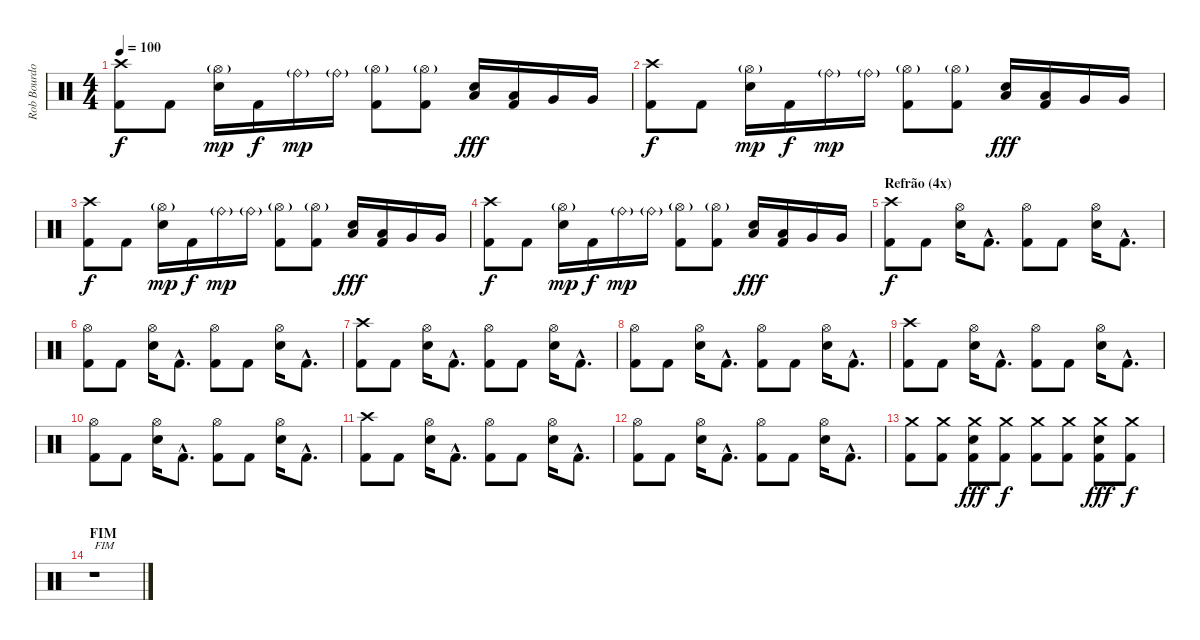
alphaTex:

\track ("Rob Bourdon" "Rob Bourdo") {instrument percussion}
\staff {score}
\articulation defaults
\ts (4 4)
\tempo 100
\clef neutral
\ks c
("Kick (hit) 2" "Crash high (hit)").8{dy f} "Kick (hit) 2".8 ("Snare (hit) 2" "Hi-Hat (open)"{g}).16{dy mp} "Kick (hit) 2".16{dy f} "Ride (bell)"{g}.16{dy mp} "Ride (bell)"{g}.16 ("Kick (hit) 2" "Hi-Hat (open)"{g}).8 ("Kick (hit) 2" "Hi-Hat (open)"{g}).8 ("Snare (hit) 2" "Low Tom (hit)").16{dy fff} ("Kick (hit) 2" "Low Tom (hit)").16 "Very Low Tom (hit)".16 "Very Low Tom (hit)".16 |
("Kick (hit) 2" "Crash high (hit)").8{dy f} "Kick (hit) 2".8 ("Snare (hit) 2" "Hi-Hat (open)"{g}).16{dy mp} "Kick (hit) 2".16{dy f} "Ride (bell)"{g}.16{dy mp} "Ride (bell)"{g}.16 ("Kick (hit) 2" "Hi-Hat (open)"{g}).8 ("Kick (hit) 2" "Hi-Hat (open)"{g}).8 ("Snare (hit) 2" "Low Tom (hit)").16{dy fff} ("Kick (hit) 2" "Low Tom (hit)").16 "Very Low Tom (hit)".16 "Very Low Tom (hit)".16 |
("Kick (hit) 2" "Crash high (hit)").8{dy f} "Kick (hit) 2".8 ("Snare (hit) 2" "Hi-Hat (open)"{g}).16{dy mp} "Kick (hit) 2".16{dy f} "Ride (bell)"{g}.16{dy mp} "Ride (bell)"{g}.16 ("Kick (hit) 2" "Hi-Hat (open)"{g}).8 ("Kick (hit) 2" "Hi-Hat (open)"{g}).8 ("Snare (hit) 2" "Low Tom (hit)").16{dy fff} ("Kick (hit) 2" "Low Tom (hit)").16 "Very Low Tom (hit)".16 "Very Low Tom (hit)".16 |
("Kick (hit) 2" "Crash high (hit)").8{dy f} "Kick (hit) 2".8 ("Snare (hit) 2" "Hi-Hat (open)"{g}).16{dy mp} "Kick (hit) 2".16{dy f} "Ride (bell)"{g}.16{dy mp} "Ride (bell)"{g}.16 ("Kick (hit) 2" "Hi-Hat (open)"{g}).8 ("Kick (hit) 2" "Hi-Hat (open)"{g}).8 ("Snare (hit) 2" "Low Tom (hit)").16{dy fff} ("Kick (hit) 2" "Low Tom (hit)").16 "Very Low Tom (hit)".16 "Very Low Tom (hit)".16 |
\section ("" "Refrão (4x)")
("Kick (hit) 2" "Crash high (hit)").8{dy f} "Kick (hit) 2".8 ("Snare (hit) 2" "Hi-Hat (open)").16 "Kick (hit) 2"{hac}.8{d} ("Kick (hit) 2" "Hi-Hat (open)").8 "Kick (hit) 2".8 ("Snare (hit) 2" "Hi-Hat (open)").16 "Kick (hit) 2"{hac}.8{d} |
("Kick (hit) 2" "Hi-Hat (open)").8 "Kick (hit) 2".8 ("Snare (hit) 2" "Hi-Hat (open)").16 "Kick (hit) 2"{hac}.8{d} ("Kick (hit) 2" "Hi-Hat (open)").8 "Kick (hit) 2".8 ("Snare (hit) 2" "Hi-Hat (open)").16 "Kick (hit) 2"{hac}.8{d} |
("Kick (hit) 2" "Crash high (hit)").8 "Kick (hit) 2".8 ("Snare (hit) 2" "Hi-Hat (open)").16 "Kick (hit) 2"{hac}.8{d} ("Kick (hit) 2" "Hi-Hat (open)").8 "Kick (hit) 2".8 ("Snare (hit) 2" "Hi-Hat (open)").16 "Kick (hit) 2"{hac}.8{d} |
("Kick (hit) 2" "Hi-Hat (open)").8 "Kick (hit) 2".8 ("Snare (hit) 2" "Hi-Hat (open)").16 "Kick (hit) 2"{hac}.8{d} ("Kick (hit) 2" "Hi-Hat (open)").8 "Kick (hit) 2".8 ("Snare (hit) 2" "Hi-Hat (open)").16 "Kick (hit) 2"{hac}.8{d} |
("Kick (hit) 2" "Crash high (hit)").8 "Kick (hit) 2".8 ("Snare (hit) 2" "Hi-Hat (open)").16 "Kick (hit) 2"{hac}.8{d} ("Kick (hit) 2" "Hi-Hat (open)").8 "Kick (hit) 2".8 ("Snare (hit) 2" "Hi-Hat (open)").16 "Kick (hit) 2"{hac}.8{d} |
("Kick (hit) 2" "Hi-Hat (open)").8 "Kick (hit) 2".8 ("Snare (hit) 2" "Hi-Hat (open)").16 "Kick (hit) 2"{hac}.8{d} ("Kick (hit) 2" "Hi-Hat (open)").8 "Kick (hit) 2".8 ("Snare (hit) 2" "Hi-Hat (open)").16 "Kick (hit) 2"{hac}.8{d} |
("Kick (hit) 2" "Crash high (hit)").8 "Kick (hit) 2".8 ("Snare (hit) 2" "Hi-Hat (open)").16 "Kick (hit) 2"{hac}.8{d} ("Kick (hit) 2" "Hi-Hat (open)").8 "Kick (hit) 2".8 ("Snare (hit) 2" "Hi-Hat (open)").16 "Kick (hit) 2"{hac}.8{d} |
("Kick (hit) 2" "Hi-Hat (open)").8 "Kick (hit) 2".8 ("Snare (hit) 2" "Hi-Hat (open)").16 "Kick (hit) 2"{hac}.8{d} ("Kick (hit) 2" "Hi-Hat (open)").8 "Kick (hit) 2".8 ("Snare (hit) 2" "Hi-Hat (open)").16 "Kick (hit) 2"{hac}.8{d} |
("Kick (hit) 2" "Crash medium (hit)").8 ("Kick (hit) 2" "Crash medium (hit)").8 ("Kick (hit) 2" "Crash medium (hit)" "Snare (hit) 2").8{dy fff} ("Kick (hit) 2" "Crash medium (hit)").8{dy f} ("Kick (hit) 2" "Crash medium (hit)").8 ("Kick (hit) 2" "Crash medium (hit)").8 ("Kick (hit) 2" "Crash medium (hit)" "Snare (hit) 2").8{dy fff} ("Kick (hit) 2" "Crash medium (hit)").8{dy f} |
\section ("" "FIM")
r.1{txt "FIM"}
